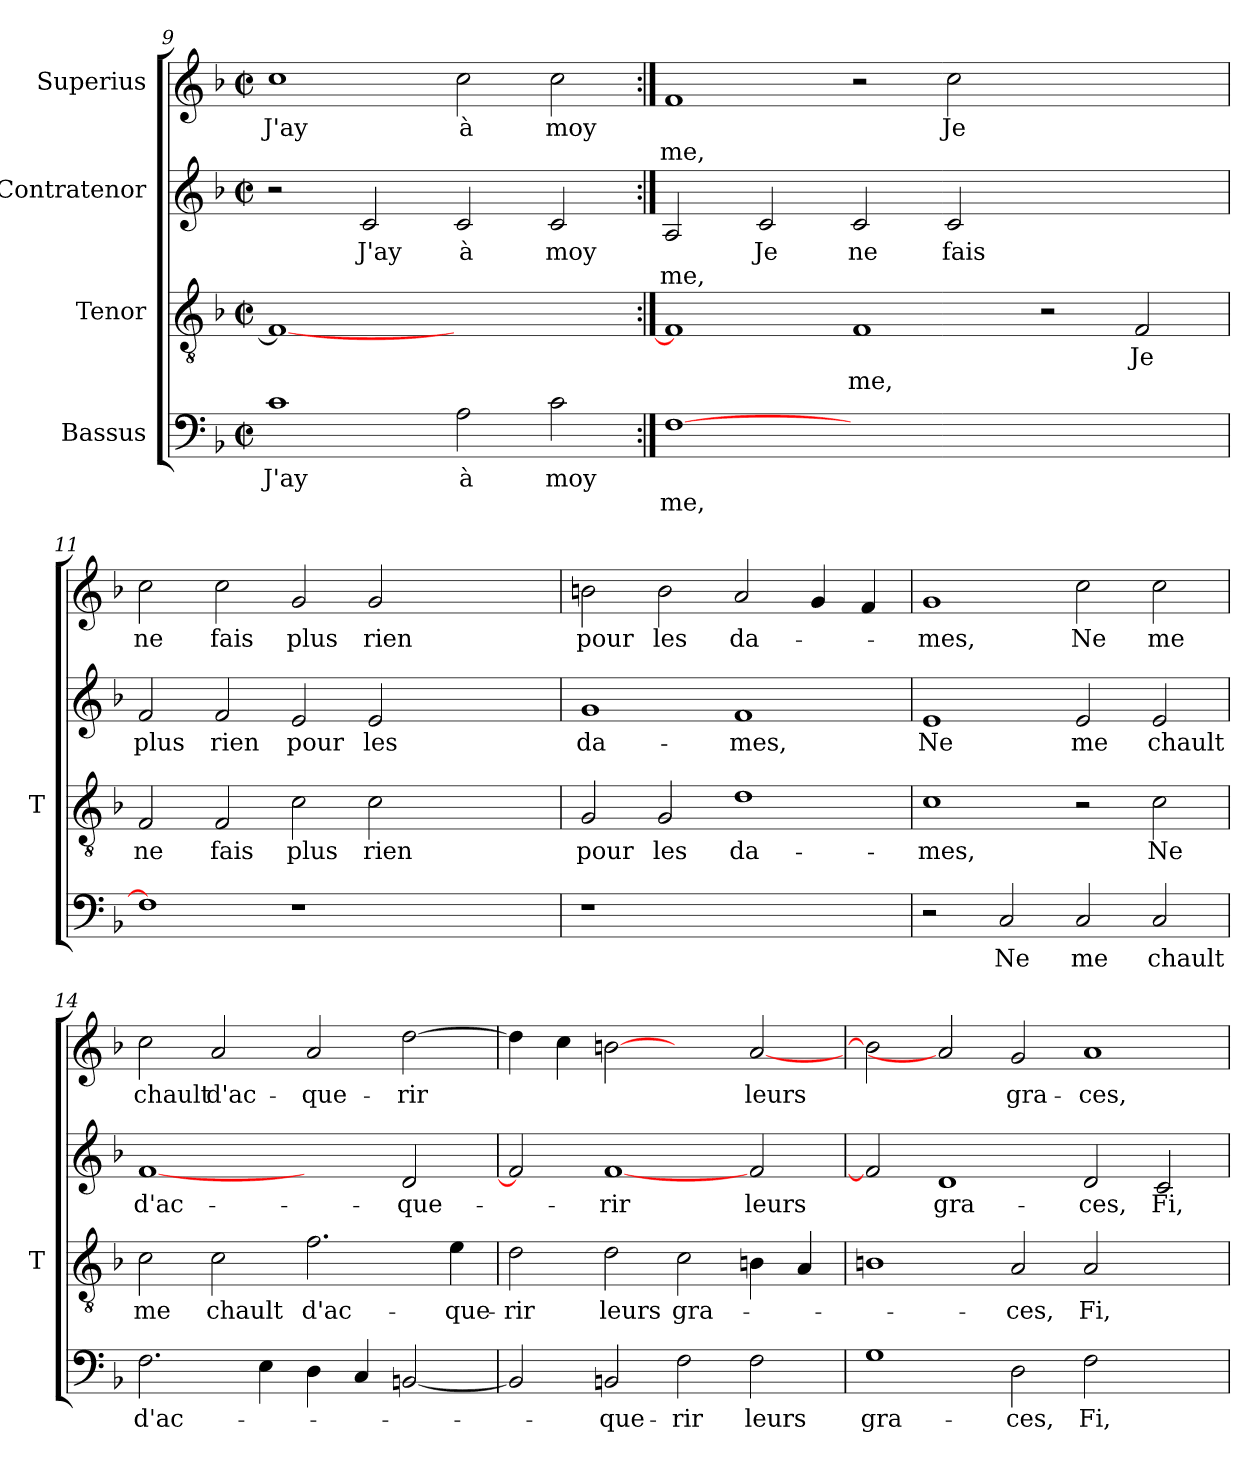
**kern	**text	**text	**kern	**text	**text	**kern	**text	**text	**kern	**text	**text
*part4	*part4	*part4	*part3	*part3	*part3	*part2	*part2	*part2	*part1	*part1	*part1
*staff4	*staff4	*staff4	*staff3	*staff3	*staff3	*staff2	*staff2	*staff2	*staff1	*staff1	*staff1
*I"Bassus	*	*	*I"Tenor	*	*	*I"Contratenor	*	*	*I"Superius	*	*
*	*	*	*I'T	*	*	*	*	*	*	*	*
*clefF4	*	*	*clefGv2	*	*	*clefG2	*	*	*clefG2	*	*
*k[b-]	*	*	*k[b-]	*	*	*k[b-]	*	*	*k[b-]	*	*
*F:	*	*	*F:	*	*	*F:	*	*	*F:	*	*
*M2/2	*	*	*M2/2	*	*	*M2/2	*	*	*M2/2	*	*
*met(c|)	*	*	*met(c|)	*	*	*met(c|)	*	*	*met(c|)	*	*
=9	=9	=9	=9	=9	=9	=9	=9	=9	=9	=9	=9
1c	-J'ay	.	1F_	.	.	2r	.	.	1cc	-J'ay	.
.	.	.	.	.	.	2c	-J'ay	.	.	.	.
2A	-à	.	1ryy	.	.	2c	-à	.	2cc	-à	.
2c	-moy	.	.	.	.	2c	-moy	.	2cc	-moy	.
!!LO:PB:g=z
=10:|!	=10:|!	=10:|!	=10:|!	=10:|!	=10:|!	=10:|!	=10:|!	=10:|!	=10:|!	=10:|!	=10:|!
[1F	.	-me,	1F]	.	.	2A	.	-me,	1f	.	-me,
.	.	.	.	.	.	2c	-Je	.	.	.	.
0ryy	.	.	1F	.	-me,	2c	-ne	.	2r	.	.
.	.	.	.	.	.	2c	-fais	.	2cc	-Je	.
.	.	.	2r	.	.	1ryy	.	.	1ryy	.	.
.	.	.	2F	-Je	.	.	.	.	.	.	.
=11	=11	=11	=11	=11	=11	=11	=11	=11	=11	=11	=11
1F]	.	.	2F	-ne	.	2f	-plus	.	2cc	-ne	.
.	.	.	2F	-fais	.	2f	-rien	.	2cc	-fais	.
1r	.	.	2c	-plus	.	2e	-pour	.	2g	-plus	.
.	.	.	2c	-rien	.	2e	-les	.	2g	-rien	.
1ryy	.	.	1ryy	.	.	1ryy	.	.	1ryy	.	.
=12	=12	=12	=12	=12	=12	=12	=12	=12	=12	=12	=12
1r	.	.	2G	-pour	.	1g	da-	.	2bn	-pour	.
.	.	.	2G	-les	.	.	.	.	2b	-les	.
1ryy	.	.	1d	da-	.	1f	-mes,	.	2a	da-	.
.	.	.	.	.	.	.	.	.	4g	.	.
.	.	.	.	.	.	.	.	.	4f	.	.
=13	=13	=13	=13	=13	=13	=13	=13	=13	=13	=13	=13
2r	.	.	1c	-mes,	.	1e	-Ne	.	1g	-mes,	.
2C	-Ne	.	.	.	.	.	.	.	.	.	.
2C	-me	.	2r	.	.	2e	-me	.	2cc	-Ne	.
2C	-chault	.	2c	-Ne	.	2e	-chault	.	2cc	-me	.
=14	=14	=14	=14	=14	=14	=14	=14	=14	=14	=14	=14
2.F	d'ac-	.	2c	-me	.	[1f	d'ac-	.	2cc	-chault	.
.	.	.	2c	-chault	.	.	.	.	2a	d'ac-	.
4E	.	.	.	.	.	.	.	.	.	.	.
4D	.	.	2.f	d'ac-	.	2ryy	.	.	2a	que-	.
4C	.	.	.	.	.	.	.	.	.	.	.
[2BBn	.	.	.	.	.	2d	que-	.	[2dd	-rir	.
.	.	.	4e	que-	.	.	.	.	.	.	.
=15	=15	=15	=15	=15	=15	=15	=15	=15	=15	=15	=15
2BB]	.	.	2d	-rir	.	2f]	.	.	4dd]	.	.
.	.	.	.	.	.	.	.	.	4cc	.	.
2BBn	que-	.	2d	-leurs	.	[1f	-rir	.	[2bn	.	.
2F	-rir	.	2c	gra-	.	.	.	.	2ryy	.	.
2F	-leurs	.	4Bn	.	.	2f	-leurs	.	[2a	-leurs	.
.	.	.	4A	.	.	.	.	.	.	.	.
=16	=16	=16	=16	=16	=16	=16	=16	=16	=16	=16	=16
1G	gra-	.	1Bn	.	.	2f]	.	.	2b]	.	.
.	.	.	.	.	.	1d	gra-	.	2a]	.	.
2D	-ces,	.	2A	-ces,	.	.	.	.	2g	gra-	.
2F	-Fi,	.	2A	-Fi,	.	2d	-ces,	.	1a	-ces,	.
2ryy	.	.	2ryy	.	.	2c	-Fi,	.	.	.	.
=	=	=	=	=	=	=	=	=	=	=	=
*-	*-	*-	*-	*-	*-	*-	*-	*-	*-	*-	*-
